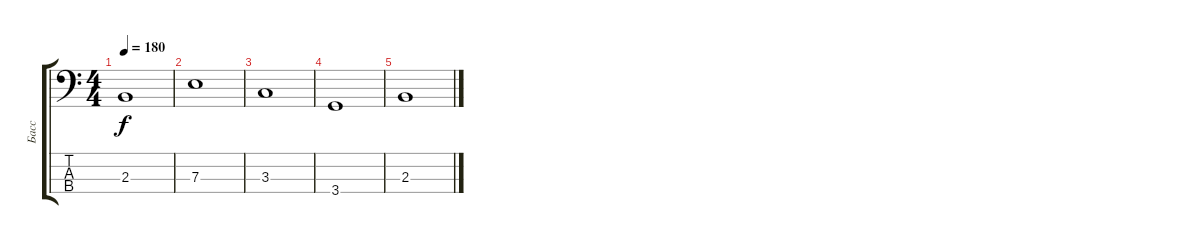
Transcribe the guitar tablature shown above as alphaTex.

\track ("Басс" "Басс") {instrument electricbasspick}
\staff {score tabs}
\tuning (G2 D2 A1 E1) {hide}
\ts (4 4)
\tempo 180
\clef f4
\ks c
2.3.1{dy f} |
7.3.1 |
3.3.1 |
3.4.1 |
2.3.1
